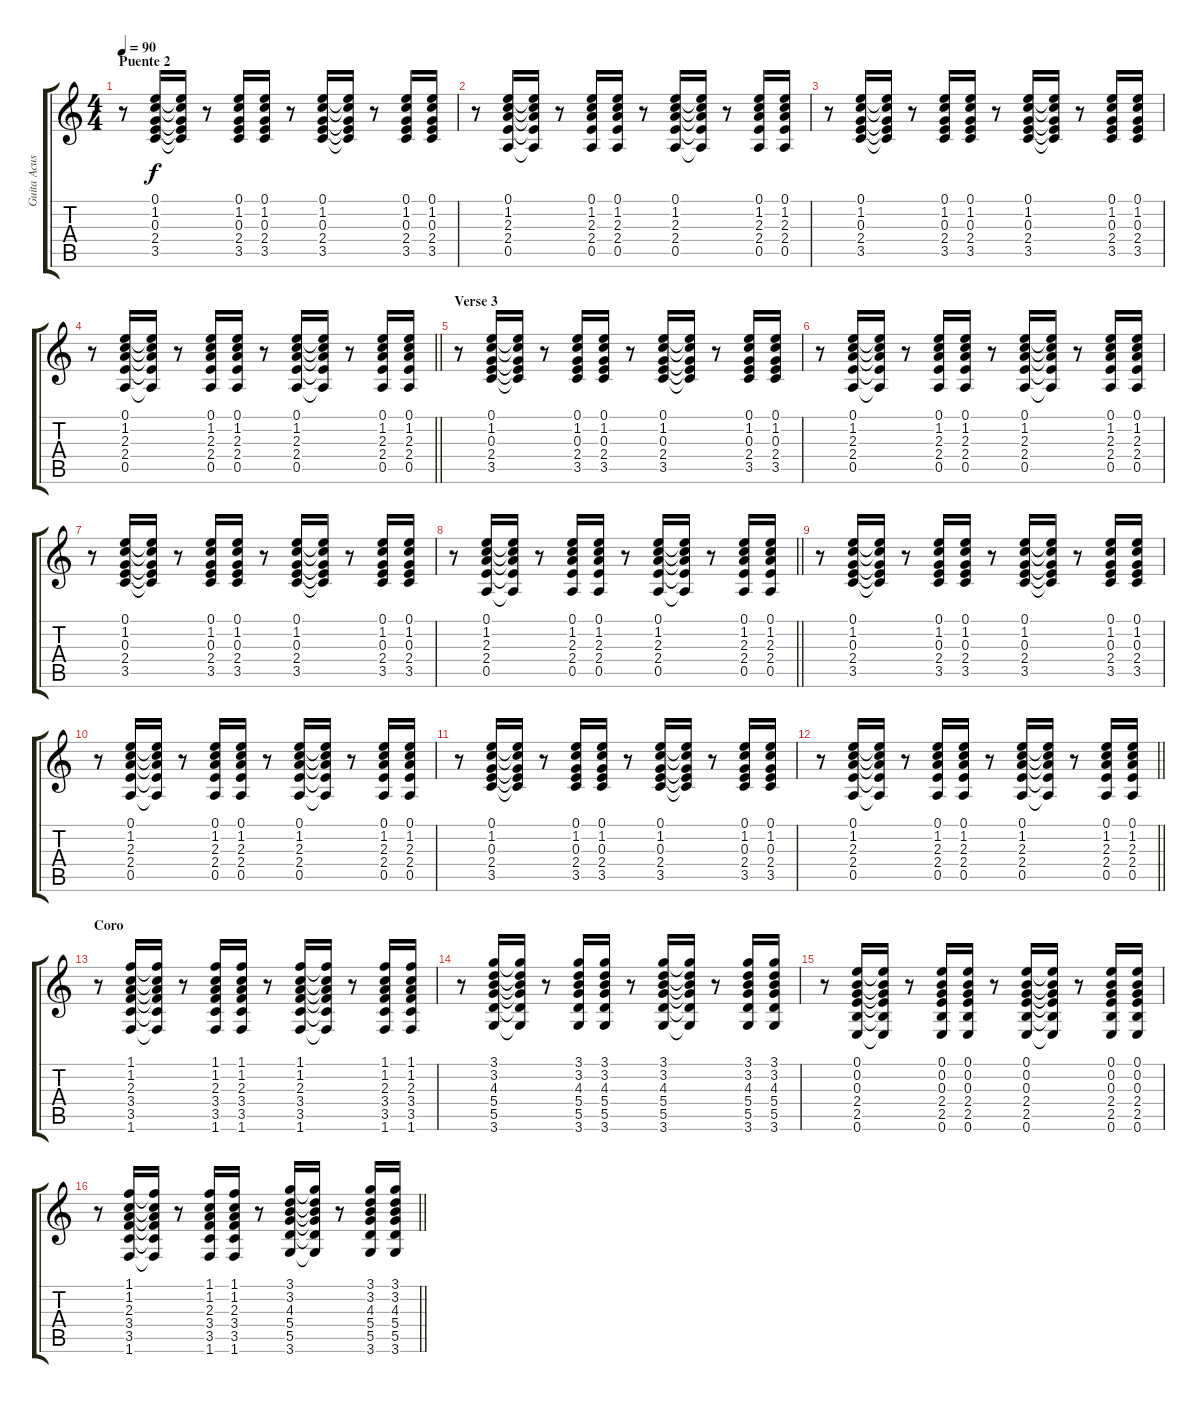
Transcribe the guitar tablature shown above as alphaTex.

\track ("Guita Acus" "Guita Acus") {instrument acousticguitarsteel}
\staff {score tabs}
\tuning (E4 B3 G3 D3 A2 E2) {hide}
\ts (4 4)
\section ("" "Puente 2")
\tempo 90
\clef g2
\ks c
r.8{dy f} (0.1 1.2 0.3 2.4 3.5).16 (0.1{t} 1.2{t} 0.3{t} 2.4{t} 3.5{t}).16 r.8 (0.1 1.2 0.3 2.4 3.5).16 (0.1 1.2 0.3 2.4 3.5).16 r.8 (0.1 1.2 0.3 2.4 3.5).16 (0.1{t} 1.2{t} 0.3{t} 2.4{t} 3.5{t}).16 r.8 (0.1 1.2 0.3 2.4 3.5).16 (0.1 1.2 0.3 2.4 3.5).16 |
r.8 (0.1 1.2 2.3 2.4 0.5).16 (0.1{t} 1.2{t} 2.3{t} 2.4{t} 0.5{t}).16 r.8 (0.1 1.2 2.3 2.4 0.5).16 (0.1 1.2 2.3 2.4 0.5).16 r.8 (0.1 1.2 2.3 2.4 0.5).16 (0.1{t} 1.2{t} 2.3{t} 2.4{t} 0.5{t}).16 r.8 (0.1 1.2 2.3 2.4 0.5).16 (0.1 1.2 2.3 2.4 0.5).16 |
r.8 (0.1 1.2 0.3 2.4 3.5).16 (0.1{t} 1.2{t} 0.3{t} 2.4{t} 3.5{t}).16 r.8 (0.1 1.2 0.3 2.4 3.5).16 (0.1 1.2 0.3 2.4 3.5).16 r.8 (0.1 1.2 0.3 2.4 3.5).16 (0.1{t} 1.2{t} 0.3{t} 2.4{t} 3.5{t}).16 r.8 (0.1 1.2 0.3 2.4 3.5).16 (0.1 1.2 0.3 2.4 3.5).16 |
\barLineRight lightlight
r.8 (0.1 1.2 2.3 2.4 0.5).16 (0.1{t} 1.2{t} 2.3{t} 2.4{t} 0.5{t}).16 r.8 (0.1 1.2 2.3 2.4 0.5).16 (0.1 1.2 2.3 2.4 0.5).16 r.8 (0.1 1.2 2.3 2.4 0.5).16 (0.1{t} 1.2{t} 2.3{t} 2.4{t} 0.5{t}).16 r.8 (0.1 1.2 2.3 2.4 0.5).16 (0.1 1.2 2.3 2.4 0.5).16 |
\section ("" "Verse 3")
r.8 (0.1 1.2 0.3 2.4 3.5).16 (0.1{t} 1.2{t} 0.3{t} 2.4{t} 3.5{t}).16 r.8 (0.1 1.2 0.3 2.4 3.5).16 (0.1 1.2 0.3 2.4 3.5).16 r.8 (0.1 1.2 0.3 2.4 3.5).16 (0.1{t} 1.2{t} 0.3{t} 2.4{t} 3.5{t}).16 r.8 (0.1 1.2 0.3 2.4 3.5).16 (0.1 1.2 0.3 2.4 3.5).16 |
r.8 (0.1 1.2 2.3 2.4 0.5).16 (0.1{t} 1.2{t} 2.3{t} 2.4{t} 0.5{t}).16 r.8 (0.1 1.2 2.3 2.4 0.5).16 (0.1 1.2 2.3 2.4 0.5).16 r.8 (0.1 1.2 2.3 2.4 0.5).16 (0.1{t} 1.2{t} 2.3{t} 2.4{t} 0.5{t}).16 r.8 (0.1 1.2 2.3 2.4 0.5).16 (0.1 1.2 2.3 2.4 0.5).16 |
r.8 (0.1 1.2 0.3 2.4 3.5).16 (0.1{t} 1.2{t} 0.3{t} 2.4{t} 3.5{t}).16 r.8 (0.1 1.2 0.3 2.4 3.5).16 (0.1 1.2 0.3 2.4 3.5).16 r.8 (0.1 1.2 0.3 2.4 3.5).16 (0.1{t} 1.2{t} 0.3{t} 2.4{t} 3.5{t}).16 r.8 (0.1 1.2 0.3 2.4 3.5).16 (0.1 1.2 0.3 2.4 3.5).16 |
\barLineRight lightlight
r.8 (0.1 1.2 2.3 2.4 0.5).16 (0.1{t} 1.2{t} 2.3{t} 2.4{t} 0.5{t}).16 r.8 (0.1 1.2 2.3 2.4 0.5).16 (0.1 1.2 2.3 2.4 0.5).16 r.8 (0.1 1.2 2.3 2.4 0.5).16 (0.1{t} 1.2{t} 2.3{t} 2.4{t} 0.5{t}).16 r.8 (0.1 1.2 2.3 2.4 0.5).16 (0.1 1.2 2.3 2.4 0.5).16 |
r.8 (0.1 1.2 0.3 2.4 3.5).16 (0.1{t} 1.2{t} 0.3{t} 2.4{t} 3.5{t}).16 r.8 (0.1 1.2 0.3 2.4 3.5).16 (0.1 1.2 0.3 2.4 3.5).16 r.8 (0.1 1.2 0.3 2.4 3.5).16 (0.1{t} 1.2{t} 0.3{t} 2.4{t} 3.5{t}).16 r.8 (0.1 1.2 0.3 2.4 3.5).16 (0.1 1.2 0.3 2.4 3.5).16 |
r.8 (0.1 1.2 2.3 2.4 0.5).16 (0.1{t} 1.2{t} 2.3{t} 2.4{t} 0.5{t}).16 r.8 (0.1 1.2 2.3 2.4 0.5).16 (0.1 1.2 2.3 2.4 0.5).16 r.8 (0.1 1.2 2.3 2.4 0.5).16 (0.1{t} 1.2{t} 2.3{t} 2.4{t} 0.5{t}).16 r.8 (0.1 1.2 2.3 2.4 0.5).16 (0.1 1.2 2.3 2.4 0.5).16 |
r.8 (0.1 1.2 0.3 2.4 3.5).16 (0.1{t} 1.2{t} 0.3{t} 2.4{t} 3.5{t}).16 r.8 (0.1 1.2 0.3 2.4 3.5).16 (0.1 1.2 0.3 2.4 3.5).16 r.8 (0.1 1.2 0.3 2.4 3.5).16 (0.1{t} 1.2{t} 0.3{t} 2.4{t} 3.5{t}).16 r.8 (0.1 1.2 0.3 2.4 3.5).16 (0.1 1.2 0.3 2.4 3.5).16 |
\barLineRight lightlight
r.8 (0.1 1.2 2.3 2.4 0.5).16 (0.1{t} 1.2{t} 2.3{t} 2.4{t} 0.5{t}).16 r.8 (0.1 1.2 2.3 2.4 0.5).16 (0.1 1.2 2.3 2.4 0.5).16 r.8 (0.1 1.2 2.3 2.4 0.5).16 (0.1{t} 1.2{t} 2.3{t} 2.4{t} 0.5{t}).16 r.8 (0.1 1.2 2.3 2.4 0.5).16 (0.1 1.2 2.3 2.4 0.5).16 |
\section ("" "Coro")
r.8 (1.1 1.2 2.3 3.4 3.5 1.6).16 (1.1{t} 1.2{t} 2.3{t} 3.4{t} 3.5{t} 1.6{t}).16 r.8 (1.1 1.2 2.3 3.4 3.5 1.6).16 (1.1 1.2 2.3 3.4 3.5 1.6).16 r.8 (1.1 1.2 2.3 3.4 3.5 1.6).16 (1.1{t} 1.2{t} 2.3{t} 3.4{t} 3.5{t} 1.6{t}).16 r.8 (1.1 1.2 2.3 3.4 3.5 1.6).16 (1.1 1.2 2.3 3.4 3.5 1.6).16 |
r.8 (3.1 3.2 4.3 5.4 5.5 3.6).16 (3.1{t} 3.2{t} 4.3{t} 5.4{t} 5.5{t} 3.6{t}).16 r.8 (3.1 3.2 4.3 5.4 5.5 3.6).16 (3.1 3.2 4.3 5.4 5.5 3.6).16 r.8 (3.1 3.2 4.3 5.4 5.5 3.6).16 (3.1{t} 3.2{t} 4.3{t} 5.4{t} 5.5{t} 3.6{t}).16 r.8 (3.1 3.2 4.3 5.4 5.5 3.6).16 (3.1 3.2 4.3 5.4 5.5 3.6).16 |
r.8 (0.1 0.2 0.3 2.4 2.5 0.6).16 (0.1{t} 0.2{t} 0.3{t} 2.4{t} 2.5{t} 0.6{t}).16 r.8 (0.1 0.2 0.3 2.4 2.5 0.6).16 (0.1 0.2 0.3 2.4 2.5 0.6).16 r.8 (0.1 0.2 0.3 2.4 2.5 0.6).16 (0.1{t} 0.2{t} 0.3{t} 2.4{t} 2.5{t} 0.6{t}).16 r.8 (0.1 0.2 0.3 2.4 2.5 0.6).16 (0.1 0.2 0.3 2.4 2.5 0.6).16 |
\barLineRight lightlight
r.8 (1.1 1.2 2.3 3.4 3.5 1.6).16 (1.1{t} 1.2{t} 2.3{t} 3.4{t} 3.5{t} 1.6{t}).16 r.8 (1.1 1.2 2.3 3.4 3.5 1.6).16 (1.1 1.2 2.3 3.4 3.5 1.6).16 r.8 (3.1 3.2 4.3 5.4 5.5 3.6).16 (3.1{t} 3.2{t} 4.3{t} 5.4{t} 5.5{t} 3.6{t}).16 r.8 (3.1 3.2 4.3 5.4 5.5 3.6).16 (3.1 3.2 4.3 5.4 5.5 3.6).16
